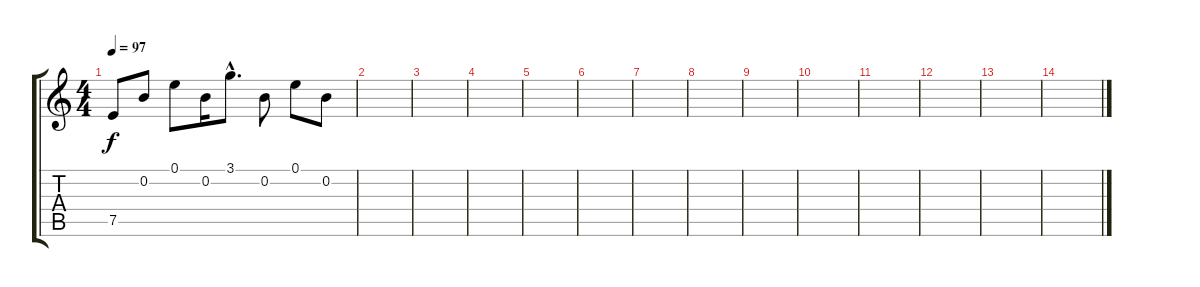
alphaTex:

\track "" {instrument electricguitarclean}
\staff {score tabs}
\tuning (E4 B3 G3 D3 A2 E2) {hide}
\ts (4 4)
\tempo 97
\clef g2
\ks c
7.5.8{dy f volume 8} 0.2.8 0.1.8 0.2.16 3.1{hac}.8{d} 0.2.8 0.1.8 0.2.8 |
\section ("" "")
|
|
|
|
\section ("" "")
|
|
|
|
\section ("" "")
|
|
|
|
\section ("" "")
